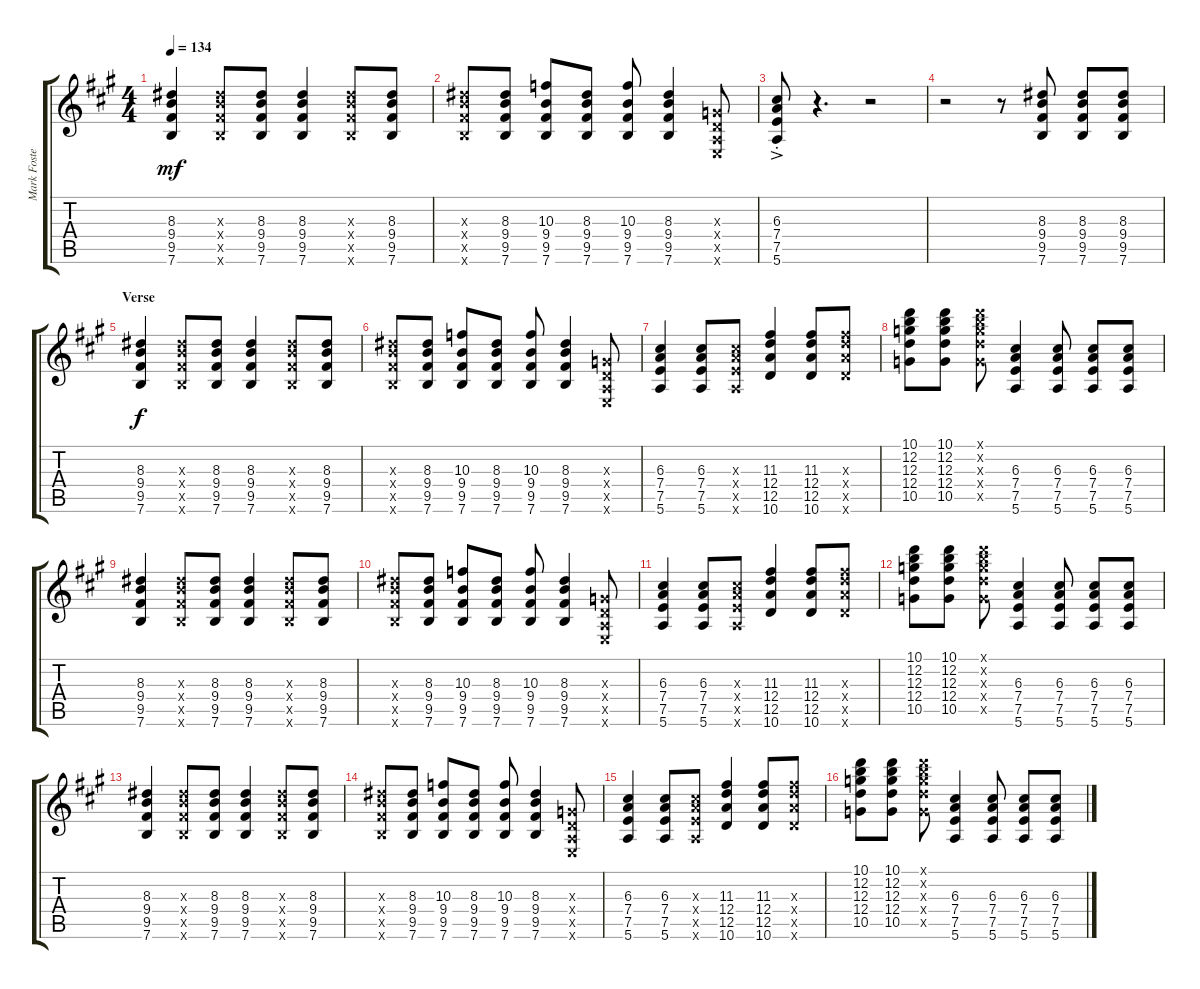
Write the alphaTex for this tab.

\track ("Mark Foster Acoustic Guitar" "Mark Foste") {instrument acousticguitarsteel}
\staff {score tabs}
\tuning (E4 B3 G3 D3 A2 E2) {hide}
\ts (4 4)
\tempo 134
\clef g2
\ks a
(8.3 9.4 9.5 7.6).4{dy mf} (8.3{x} 9.4{x} 9.5{x} 7.6{x}).8 (8.3 9.4 9.5 7.6).8 (8.3 9.4 9.5 7.6).4 (8.3{x} 9.4{x} 9.5{x} 7.6{x}).8 (8.3 9.4 9.5 7.6).8 |
(8.3{x} 9.4{x} 9.5{x} 7.6{x}).8 (8.3 9.4 9.5 7.6).8 (10.3 9.4 9.5 7.6).8 (8.3 9.4 9.5 7.6).8 (10.3 9.4 9.5 7.6).8 (8.3 9.4 9.5 7.6).4 (0.3{x} 0.4{x} 0.5{x} 0.6{x}).8 |
(6.3{ac st} 7.4{ac st} 7.5{ac st} 5.6{ac st}).8 r.4{d} r.2 |
r.2 r.8 (8.3 9.4 9.5 7.6).8 (8.3 9.4 9.5 7.6).8 (8.3 9.4 9.5 7.6).8 |
\section ("" "Verse")
(8.3 9.4 9.5 7.6).4{dy f} (8.3{x} 9.4{x} 9.5{x} 7.6{x}).8 (8.3 9.4 9.5 7.6).8 (8.3 9.4 9.5 7.6).4 (8.3{x} 9.4{x} 9.5{x} 7.6{x}).8 (8.3 9.4 9.5 7.6).8 |
(8.3{x} 9.4{x} 9.5{x} 7.6{x}).8 (8.3 9.4 9.5 7.6).8 (10.3 9.4 9.5 7.6).8 (8.3 9.4 9.5 7.6).8 (10.3 9.4 9.5 7.6).8 (8.3 9.4 9.5 7.6).4 (0.3{x} 0.4{x} 0.5{x} 0.6{x}).8 |
(6.3 7.4 7.5 5.6).4 (6.3 7.4 7.5 5.6).8 (6.3{x} 7.4{x} 7.5{x} 5.6{x}).8 (11.3 12.4 12.5 10.6).4 (11.3 12.4 12.5 10.6).8 (11.3{x} 12.4{x} 12.5{x} 10.6{x}).8 |
(10.1 12.2 12.3 12.4 10.5).8 (10.1 12.2 12.3 12.4 10.5).8 (10.1{x} 12.2{x} 12.3{x} 12.4{x} 10.5{x}).8 (6.3 7.4 7.5 5.6).4 (6.3 7.4 7.5 5.6).8 (6.3 7.4 7.5 5.6).8 (6.3 7.4 7.5 5.6).8 |
(8.3 9.4 9.5 7.6).4 (8.3{x} 9.4{x} 9.5{x} 7.6{x}).8 (8.3 9.4 9.5 7.6).8 (8.3 9.4 9.5 7.6).4 (8.3{x} 9.4{x} 9.5{x} 7.6{x}).8 (8.3 9.4 9.5 7.6).8 |
(8.3{x} 9.4{x} 9.5{x} 7.6{x}).8 (8.3 9.4 9.5 7.6).8 (10.3 9.4 9.5 7.6).8 (8.3 9.4 9.5 7.6).8 (10.3 9.4 9.5 7.6).8 (8.3 9.4 9.5 7.6).4 (0.3{x} 0.4{x} 0.5{x} 0.6{x}).8 |
(6.3 7.4 7.5 5.6).4 (6.3 7.4 7.5 5.6).8 (6.3{x} 7.4{x} 7.5{x} 5.6{x}).8 (11.3 12.4 12.5 10.6).4 (11.3 12.4 12.5 10.6).8 (11.3{x} 12.4{x} 12.5{x} 10.6{x}).8 |
(10.1 12.2 12.3 12.4 10.5).8 (10.1 12.2 12.3 12.4 10.5).8 (10.1{x} 12.2{x} 12.3{x} 12.4{x} 10.5{x}).8 (6.3 7.4 7.5 5.6).4 (6.3 7.4 7.5 5.6).8 (6.3 7.4 7.5 5.6).8 (6.3 7.4 7.5 5.6).8 |
(8.3 9.4 9.5 7.6).4 (8.3{x} 9.4{x} 9.5{x} 7.6{x}).8 (8.3 9.4 9.5 7.6).8 (8.3 9.4 9.5 7.6).4 (8.3{x} 9.4{x} 9.5{x} 7.6{x}).8 (8.3 9.4 9.5 7.6).8 |
(8.3{x} 9.4{x} 9.5{x} 7.6{x}).8 (8.3 9.4 9.5 7.6).8 (10.3 9.4 9.5 7.6).8 (8.3 9.4 9.5 7.6).8 (10.3 9.4 9.5 7.6).8 (8.3 9.4 9.5 7.6).4 (0.3{x} 0.4{x} 0.5{x} 0.6{x}).8 |
(6.3 7.4 7.5 5.6).4 (6.3 7.4 7.5 5.6).8 (6.3{x} 7.4{x} 7.5{x} 5.6{x}).8 (11.3 12.4 12.5 10.6).4 (11.3 12.4 12.5 10.6).8 (11.3{x} 12.4{x} 12.5{x} 10.6{x}).8 |
(10.1 12.2 12.3 12.4 10.5).8 (10.1 12.2 12.3 12.4 10.5).8 (10.1{x} 12.2{x} 12.3{x} 12.4{x} 10.5{x}).8 (6.3 7.4 7.5 5.6).4 (6.3 7.4 7.5 5.6).8 (6.3 7.4 7.5 5.6).8 (6.3 7.4 7.5 5.6).8
